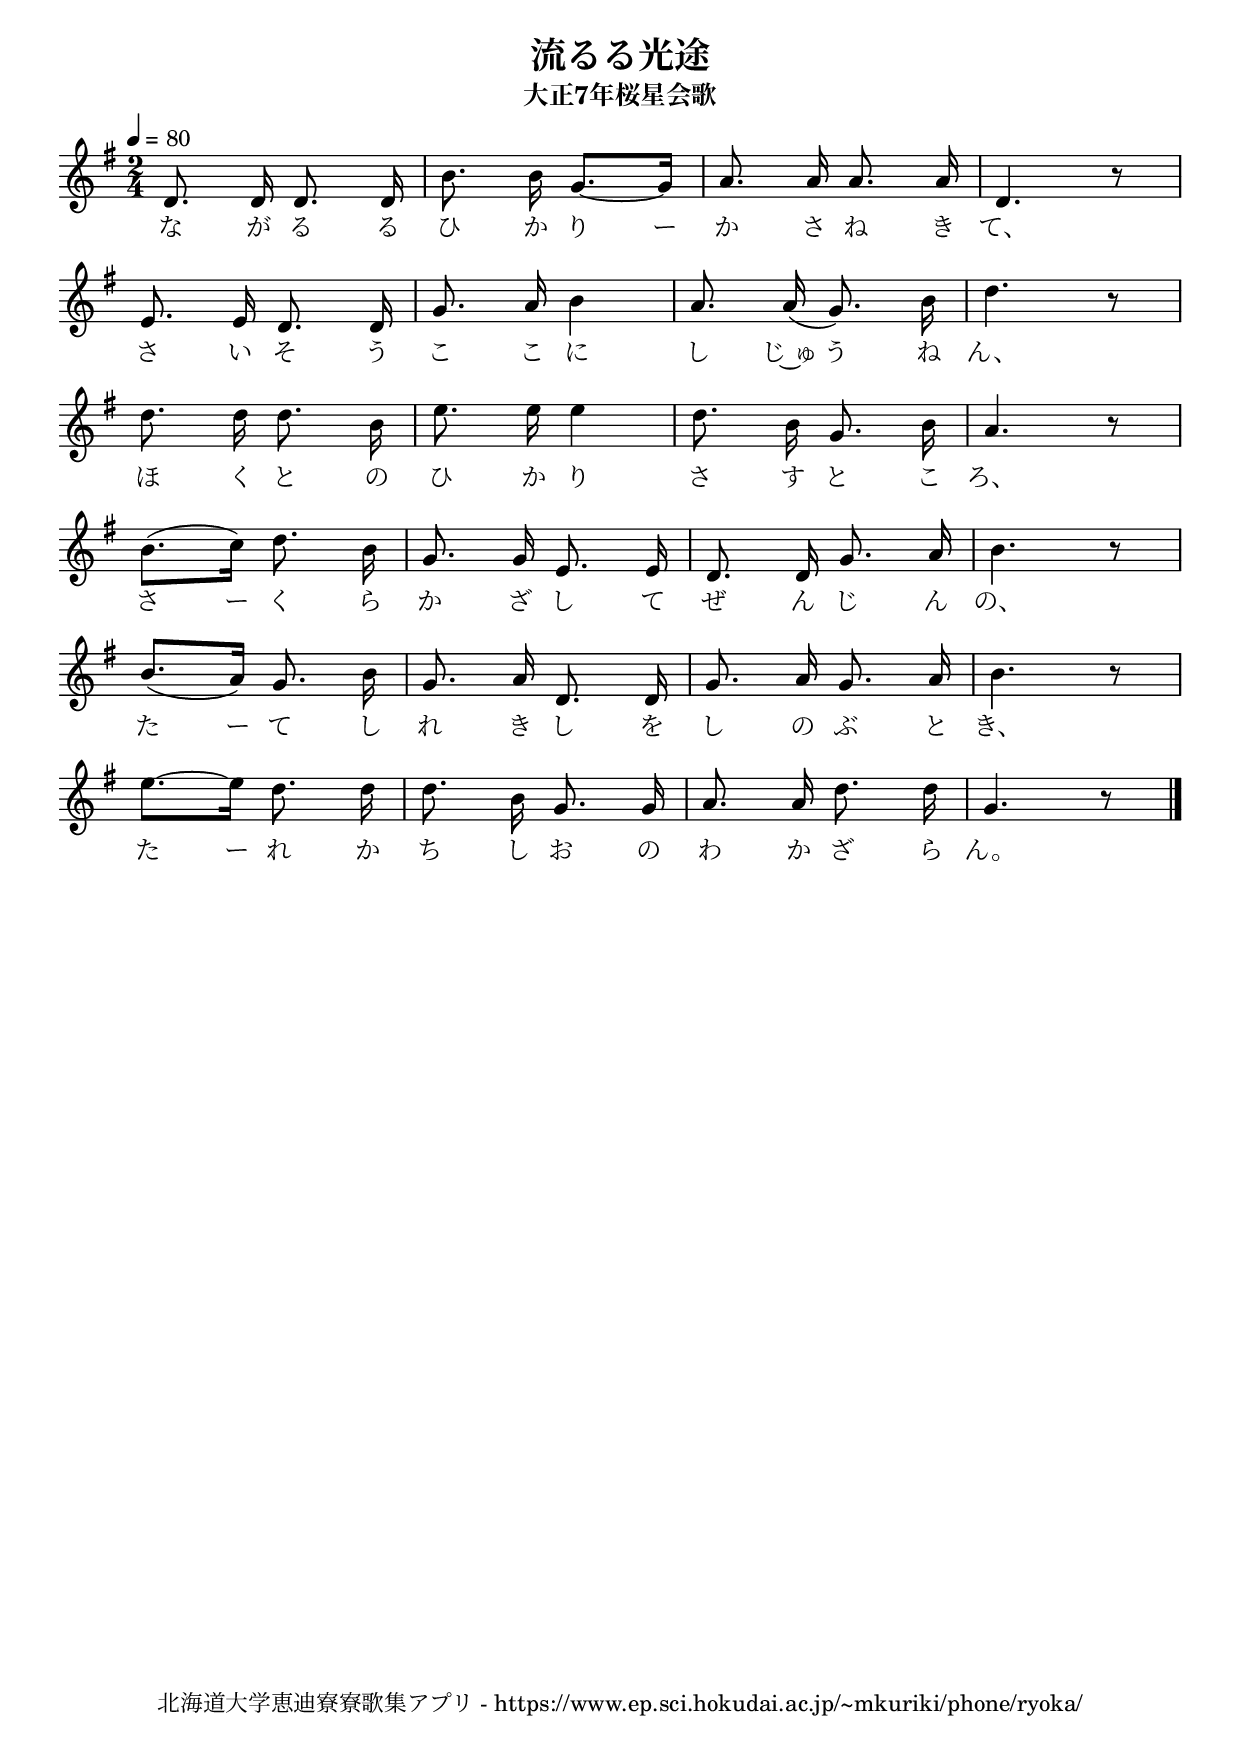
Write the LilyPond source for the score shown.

\version "2.18.2"

\paper {indent = 0}

\header {
  title = "流るる光途"
  subtitle = "大正7年桜星会歌"
  composer = ""
  poet = ""
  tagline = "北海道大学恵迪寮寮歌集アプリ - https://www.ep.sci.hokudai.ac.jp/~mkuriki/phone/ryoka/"
}


melody = \relative c'{
  \tempo 4 = 80
  \autoBeamOff
  \numericTimeSignature
  \override BreathingSign.text = \markup { \musicglyph #"scripts.upedaltoe" } % ブレスの記号指定
  \key g \major
  \time 2/4
  \set melismaBusyProperties = #'()
  d8. d16 d8. d16 |
  b'8. b16 g8. ~[ g16 ] |
  a8. a16 a8. a16 |
  d,4. r8 | \break
  e8. e16 d8. d16 |
  g8. a16 b4 |
  a8. a16 ( g8. ) b16 |
  d4. r8 | \break
  d8. d16 d8. b16 |
  e8. e16 e4 |
  d8. b16 g8. b16 |
  a4. r8 | \break
  b8. ([ c16 )] d8. b16 |
  g8. g16 e8. e16 |
  d8. d16 g8. a16 | 
  b4. r8 | \break
  b8. ([ a16 )] g8. b16 |
  g8. a16 d,8. d16 |
  g8. a16 g8. a16 |
  b4. r8 | \break
  e8. ~ [ e16 ] d8. d16 |
  d8. b16 g8. g16 |
  a8. a16 d8. d16 |
  g,4. r8
  \bar "|."
}

text = \lyricmode {
  な が る る ひ か り ー か さ ね き て、
  さ い そ う こ こ に し じ~ゅ う ね ん、
  ほ く と の ひ か り さ す と こ ろ、
  さ ー く ら か ざ し て ぜ ん じ ん の、
  た ー て し れ き し を し の ぶ と き、
  た ー れ か ち し お の わ か ざ ら ん。
}

harmony = \chordmode {
}

\score {
  <<
    % メロディーライン
    \new Voice = "one"{\melody}
    % 歌詞
    \new Lyrics \lyricsto "one" \text
    % 太鼓
    % \new DrumStaff \with{
    %   \remove "Time_signature_engraver"
    %   drumStyleTable = #percussion-style
    %   \override StaffSymbol.line-count = #1
    %   \hide Stem
    % }
    % \drum
  >>
  
\midi {}
\layout {
  \context {
    \Score
    \remove "Bar_number_engraver"
  }
}

}


